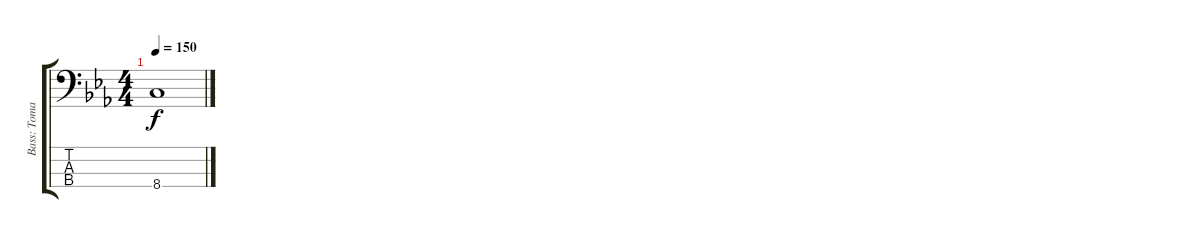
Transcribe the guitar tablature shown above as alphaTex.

\track ("Bass: Tomas Wäppling" "Bass: Toma") {instrument electricbassfinger}
\staff {score tabs}
\tuning (G2 D2 A1 E1) {hide}
\ts (4 4)
\tempo 150
\clef f4
\ks cminor
8.4.1{dy f}
